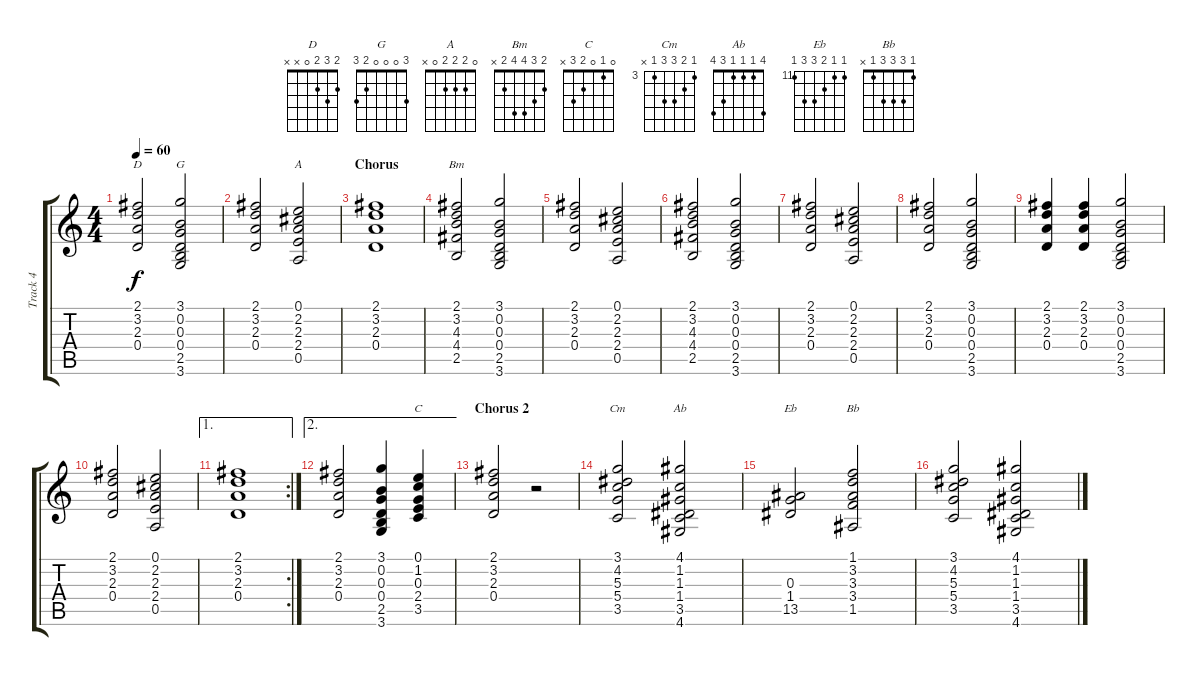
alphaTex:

\track ("Track 4" "Track 4") {instrument acousticguitarsteel}
\staff {score tabs}
\tuning (E4 B3 G3 D3 A2 E2) {hide}
\chord ("D" 2 3 2 0 x x)
\chord ("G" 3 0 0 0 2 3)
\chord ("A" 0 2 2 2 0 x)
\chord ("Bm" 2 3 4 4 2 x)
\chord ("C" 0 1 0 2 3 x)
\chord ("Cm" 3 4 5 5 3 x) {firstfret 3}
\chord ("Ab" 4 1 1 1 3 4)
\chord ("Eb" 11 11 12 13 13 11) {firstfret 11}
\chord ("Bb" 1 3 3 3 1 x)
\ts (4 4)
\tempo 60
\clef g2
\ks c
(2.1 3.2 2.3 0.4).2{ch "D" dy f} (3.1 0.2 0.3 0.4 2.5 3.6).2{ch "G"} |
(2.1 3.2 2.3 0.4).2 (0.1 2.2 2.3 2.4 0.5).2{ch "A"} |
\section ("" "Chorus")
(2.1 3.2 2.3 0.4).1 |
(2.1 3.2 4.3 4.4 2.5).2{ch "Bm"} (3.1 0.2 0.3 0.4 2.5 3.6).2 |
(2.1 3.2 2.3 0.4).2 (0.1 2.2 2.3 2.4 0.5).2 |
(2.1 3.2 4.3 4.4 2.5).2 (3.1 0.2 0.3 0.4 2.5 3.6).2 |
(2.1 3.2 2.3 0.4).2 (0.1 2.2 2.3 2.4 0.5).2 |
(2.1 3.2 2.3 0.4).2 (3.1 0.2 0.3 0.4 2.5 3.6).2 |
(2.1 3.2 2.3 0.4).4 (2.1 3.2 2.3 0.4).4 (3.1 0.2 0.3 0.4 2.5 3.6).2 |
(2.1 3.2 2.3 0.4).2 (0.1 2.2 2.3 2.4 0.5).2 |
\ae 1
\rc 2
(2.1 3.2 2.3 0.4).1 |
\ae 2
(2.1 3.2 2.3 0.4).2 (3.1 0.2 0.3 0.4 2.5 3.6).4 (0.1 1.2 0.3 2.4 3.5).4{ch "C"} |
\section ("" "Chorus 2")
(2.1 3.2 2.3 0.4).2 r.2 |
(3.1 4.2 5.3 5.4 3.5).2{ch "Cm"} (4.1 1.2 1.3 1.4 3.5 4.6).2{ch "Ab"} |
(0.3 1.4 13.5).2{ch "Eb"} (1.1 3.2 3.3 3.4 1.5).2{ch "Bb"} |
(3.1 4.2 5.3 5.4 3.5).2 (4.1 1.2 1.3 1.4 3.5 4.6).2
